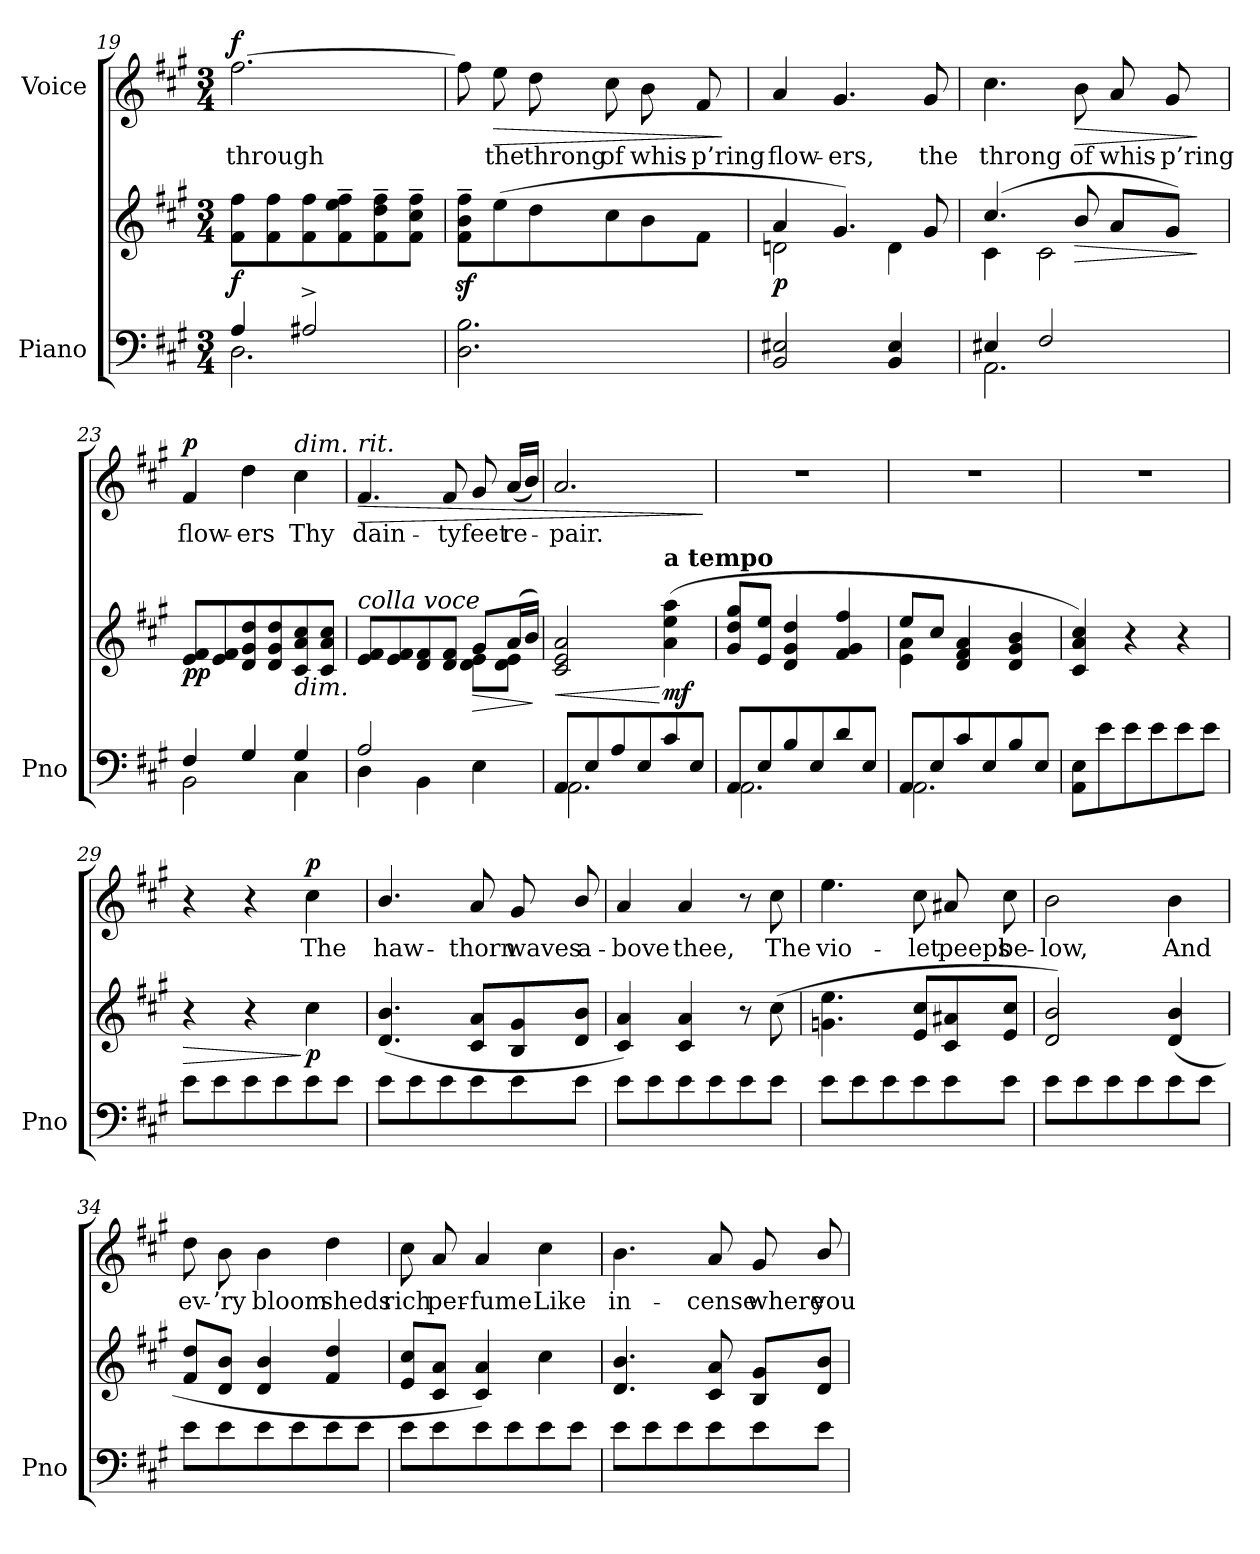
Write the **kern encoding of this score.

**kern	**kern	**dynam	**kern	**text	**dynam
*part2	*part2	*part2	*part1	*part1	*part1
*staff3	*staff2	*staff2/3	*staff1	*staff1	*staff1
*I"Piano	*	*	*I"Voice	*	*
*I'Pno	*	*	*	*	*
*clefF4	*clefG2	*	*clefG2	*	*
*k[f#c#g#]	*k[f#c#g#]	*	*k[f#c#g#]	*	*
*M3/4	*M3/4	*	*M3/4	*	*
=19	=19	=19	=19	=19	=19
*^	*	*	*	*	*
!	!	!	!LO:DY:b	!	!	!LO:DY:a
4A/	2.D\	8f#\ 8ff#\L	f	[2.ff#\	through	f
.	.	8f#\ 8ff#\	.	.	.	.
2A#X^/	.	8f#\ 8ff#\	.	.	.	.
.	.	8f#\~ 8ee\~ 8ff#\~	.	.	.	.
.	.	8f#\~ 8dd\~ 8ff#\~	.	.	.	.
.	.	8f#\~ 8cc#\~ 8ff#\~J	.	.	.	.
*v	*v	*	*	*	*	*
=20	=20	=20	=20	=20	=20
!	!	!LO:DY:b	!	!	!
2.D\ 2.B\	8f#\z<~ 8b\z<~ 8ff#\z<~L	other-dynamics	8ff#\]	.	.
!	!	!	!	!	!LO:HP:b
.	(8ee\	.	8ee\	the	>
.	8dd\	.	8dd\	throng	.
.	8cc#\	.	8cc#\	of	.
.	8b\	.	8b\	whis-	.
.	8f#\J	.	8f#/	-p’ring	.
.	.	.	.	.	]
=21	=21	=21	=21	=21	=21
*	*^	*	*	*	*
!	!	!	!LO:DY:b	!	!	!
2BB/ 2E#X/	4a/	2dn\	p	4a/	flow-	.
.	4.g#/)	.	.	4.g#/	-ers,	.
4BB/ 4E#/	.	4d\	.	.	.	.
.	8g#/	.	.	8g#/	the	.
=22	=22	=22	=22	=22	=22	=22
*^	*	*	*	*	*	*
4E#X/	2.AA\	(4.cc#/	4c#\	.	4.cc#\	throng	.
2F#/	.	.	2c#\	.	.	.	.
!	!	!	!	!LO:HP:b	!	!	!LO:HP:b
.	.	8b/	.	>	8b\	of	>
.	.	8a/L	.	.	8a/	whis-	.
.	.	8g#/J)	.	.	8g#/	-p’ring	.
*v	*v	*	*	*	*	*	*
*	*v	*v	*	*	*	*
.	.	]	.	.	]
=23	=23	=23	=23	=23	=23
*^	*	*	*	*	*
!	!	!	!LO:DY:b	!	!	!LO:DY:a
4F#/	2BB\	8e/ 8f#/L	pp	4f#/	flow-	p
.	.	8e/ 8f#/	.	.	.	.
4G#/	.	8d/ 8g#/ 8dd/	.	4dd\	-ers	.
.	.	8d/ 8g#/ 8dd/	.	.	.	.
!	!	!	!	!LO:TX:a:i:t=dim.	!	!
!	!	!LO:TX:b:i:t=dim.	!	!	!	!
4G#/	4C#\	8c#/ 8a/ 8cc#/	.	4cc#\	Thy	.
.	.	8c#/ 8a/ 8cc#/J	.	.	.	.
=24	=24	=24	=24	=24	=24	=24
*	*	*^	*	*	*	*
!	!	!	!	!	!LO:TX:a:i:t=rit.	!	!
!	!	!LO:TX:i:t=colla voce	!	!	!	!	!
!	!	!	!	!	!	!	!LO:HP:b
2A/	4D\	8e/ 8f#/L	2ryy	.	4.f#/	dain-	>
.	.	8e/ 8f#/	.	.	.	.	.
.	4BB\	8d/ 8f#/	.	.	.	.	.
.	.	8d/ 8f#/J	.	.	8f#/	-ty	.
!	!	!	!	!LO:HP:b	!	!	!
4E\	4ryy	8g#/L	8d\ 8e\L	>	8g#/	feet	.
.	.	(16a/L	8d\ 8e\J	.	(16a/LL	re-	.
.	.	16b/JJ)	.	.	16b/JJ)	.	.
*v	*v	*	*	*	*	*	*
*	*v	*v	*	*	*	*
.	.	]	.	.	.
=25	=25	=25	=25	=25	=25
*^	*	*	*	*	*
!	!	!	!LO:HP:b	!	!	!
8AA/L	2.AA\	2c#/ 2e/ 2a/	<	2.a/	-pair.	.
8E/	.	.	.	.	.	.
8A/	.	.	.	.	.	.
8E/	.	.	.	.	.	.
!	!	!LO:TX:a:B:t=a tempo	!	!	!	!
!	!	!	!LO:DY:n=1:b	!	!	!
8c#/	.	(4a\ 4ee\ 4aa\	[ mf	.	.	.
8E/J	.	.	.	.	.	.
*v	*v	*	*	*	*	*
.	.	.	.	.	]
=26	=26	=26	=26	=26	=26
*^	*	*	*	*	*
8AA/L	2.AA\	8g#/ 8dd/ 8gg#/L	.	2.r	.	.
8E/	.	8e/ 8ee/J	.	.	.	.
8B/	.	4d/ 4g#/ 4dd/	.	.	.	.
8E/	.	.	.	.	.	.
8d/	.	4f#/ 4g#/ 4ff#/	.	.	.	.
8E/J	.	.	.	.	.	.
=27	=27	=27	=27	=27	=27	=27
*	*	*^	*	*	*	*
8AA/L	2.AA\	8ee/L	4e\ 4a\	.	2.r	.	.
8E/	.	8cc#/J	.	.	.	.	.
8c#/	.	4d/ 4f#/ 4a/	2ryy	.	.	.	.
8E/	.	.	.	.	.	.	.
8B/	.	4d/ 4g#/ 4b/	.	.	.	.	.
8E/J	.	.	.	.	.	.	.
*v	*v	*	*	*	*	*	*
*	*v	*v	*	*	*	*
=28	=28	=28	=28	=28	=28
8AA\ 8E\L	4c#/ 4a/ 4cc#/)	.	2.r	.	.
8e\	.	.	.	.	.
8e\	4r	.	.	.	.
8e\	.	.	.	.	.
8e\	4r	.	.	.	.
8e\J	.	.	.	.	.
=29	=29	=29	=29	=29	=29
!	!	!LO:HP:b	!	!	!
8e\L	4r	>	4r	.	.
8e\	.	.	.	.	.
8e\	4r	.	4r	.	.
8e\	.	.	.	.	.
!	!	!LO:DY:n=1:b	!	!	!LO:DY:a
8e\	4cc#\	] p	4cc#\	The	p
8e\J	.	.	.	.	.
=30	=30	=30	=30	=30	=30
8e\L	(>4.d/ 4.b/	.	4.b/	haw-	.
8e\	.	.	.	.	.
8e\	.	.	.	.	.
8e\	8c#/ 8a/L	.	8a/	-thorn	.
8e\	8B/ 8g#/	.	8g#/	waves	.
8e\J	8d/ 8b/J	.	8b/	a-	.
=31	=31	=31	=31	=31	=31
8e\L	4c#/ 4a/)	.	4a/	-bove	.
8e\	.	.	.	.	.
8e\	4c#/ 4a/	.	4a/	thee,	.
8e\	.	.	.	.	.
8e\	8r	.	8r	.	.
8e\J	(8cc#\	.	8cc#\	The	.
=32	=32	=32	=32	=32	=32
8e\L	4.gn\ 4.ee\	.	4.ee\	vio-	.
8e\	.	.	.	.	.
8e\	.	.	.	.	.
8e\	8e/ 8cc#/L	.	8cc#\	-let	.
8e\	8c#/ 8a#X/	.	8a#X/	peeps	.
8e\J	8e/ 8cc#/J	.	8cc#\	be-	.
=33	=33	=33	=33	=33	=33
8e\L	2d/ 2b/)	.	2b\	-low,	.
8e\	.	.	.	.	.
8e\	.	.	.	.	.
8e\	.	.	.	.	.
8e\	(4d/ 4b/	.	4b\	And	.
8e\J	.	.	.	.	.
=34	=34	=34	=34	=34	=34
8e\L	8f#/ 8dd/L	.	8dd\	ev-	.
8e\	8d/ 8b/J	.	8b\	-’ry	.
8e\	4d/ 4b/	.	4b\	bloom	.
8e\	.	.	.	.	.
8e\	4f#/ 4dd/	.	4dd\	sheds	.
8e\J	.	.	.	.	.
=35	=35	=35	=35	=35	=35
8e\L	8e/ 8cc#/L	.	8cc#\	rich	.
8e\	8c#/ 8a/J	.	8a/	per-	.
8e\	4c#/ 4a/)	.	4a/	-fume	.
8e\	.	.	.	.	.
8e\	4cc#\	.	4cc#\	Like	.
8e\J	.	.	.	.	.
=36	=36	=36	=36	=36	=36
8e\L	4.d/ 4.b/	.	4.b\	in-	.
8e\	.	.	.	.	.
8e\	.	.	.	.	.
8e\	8c#/ 8a/	.	8a/	-cense	.
8e\	8B/ 8g#/L	.	8g#/	where	.
8e\J	8d/ 8b/J	.	8b/	you	.
=	=	=	=	=	=
*-	*-	*-	*-	*-	*-
